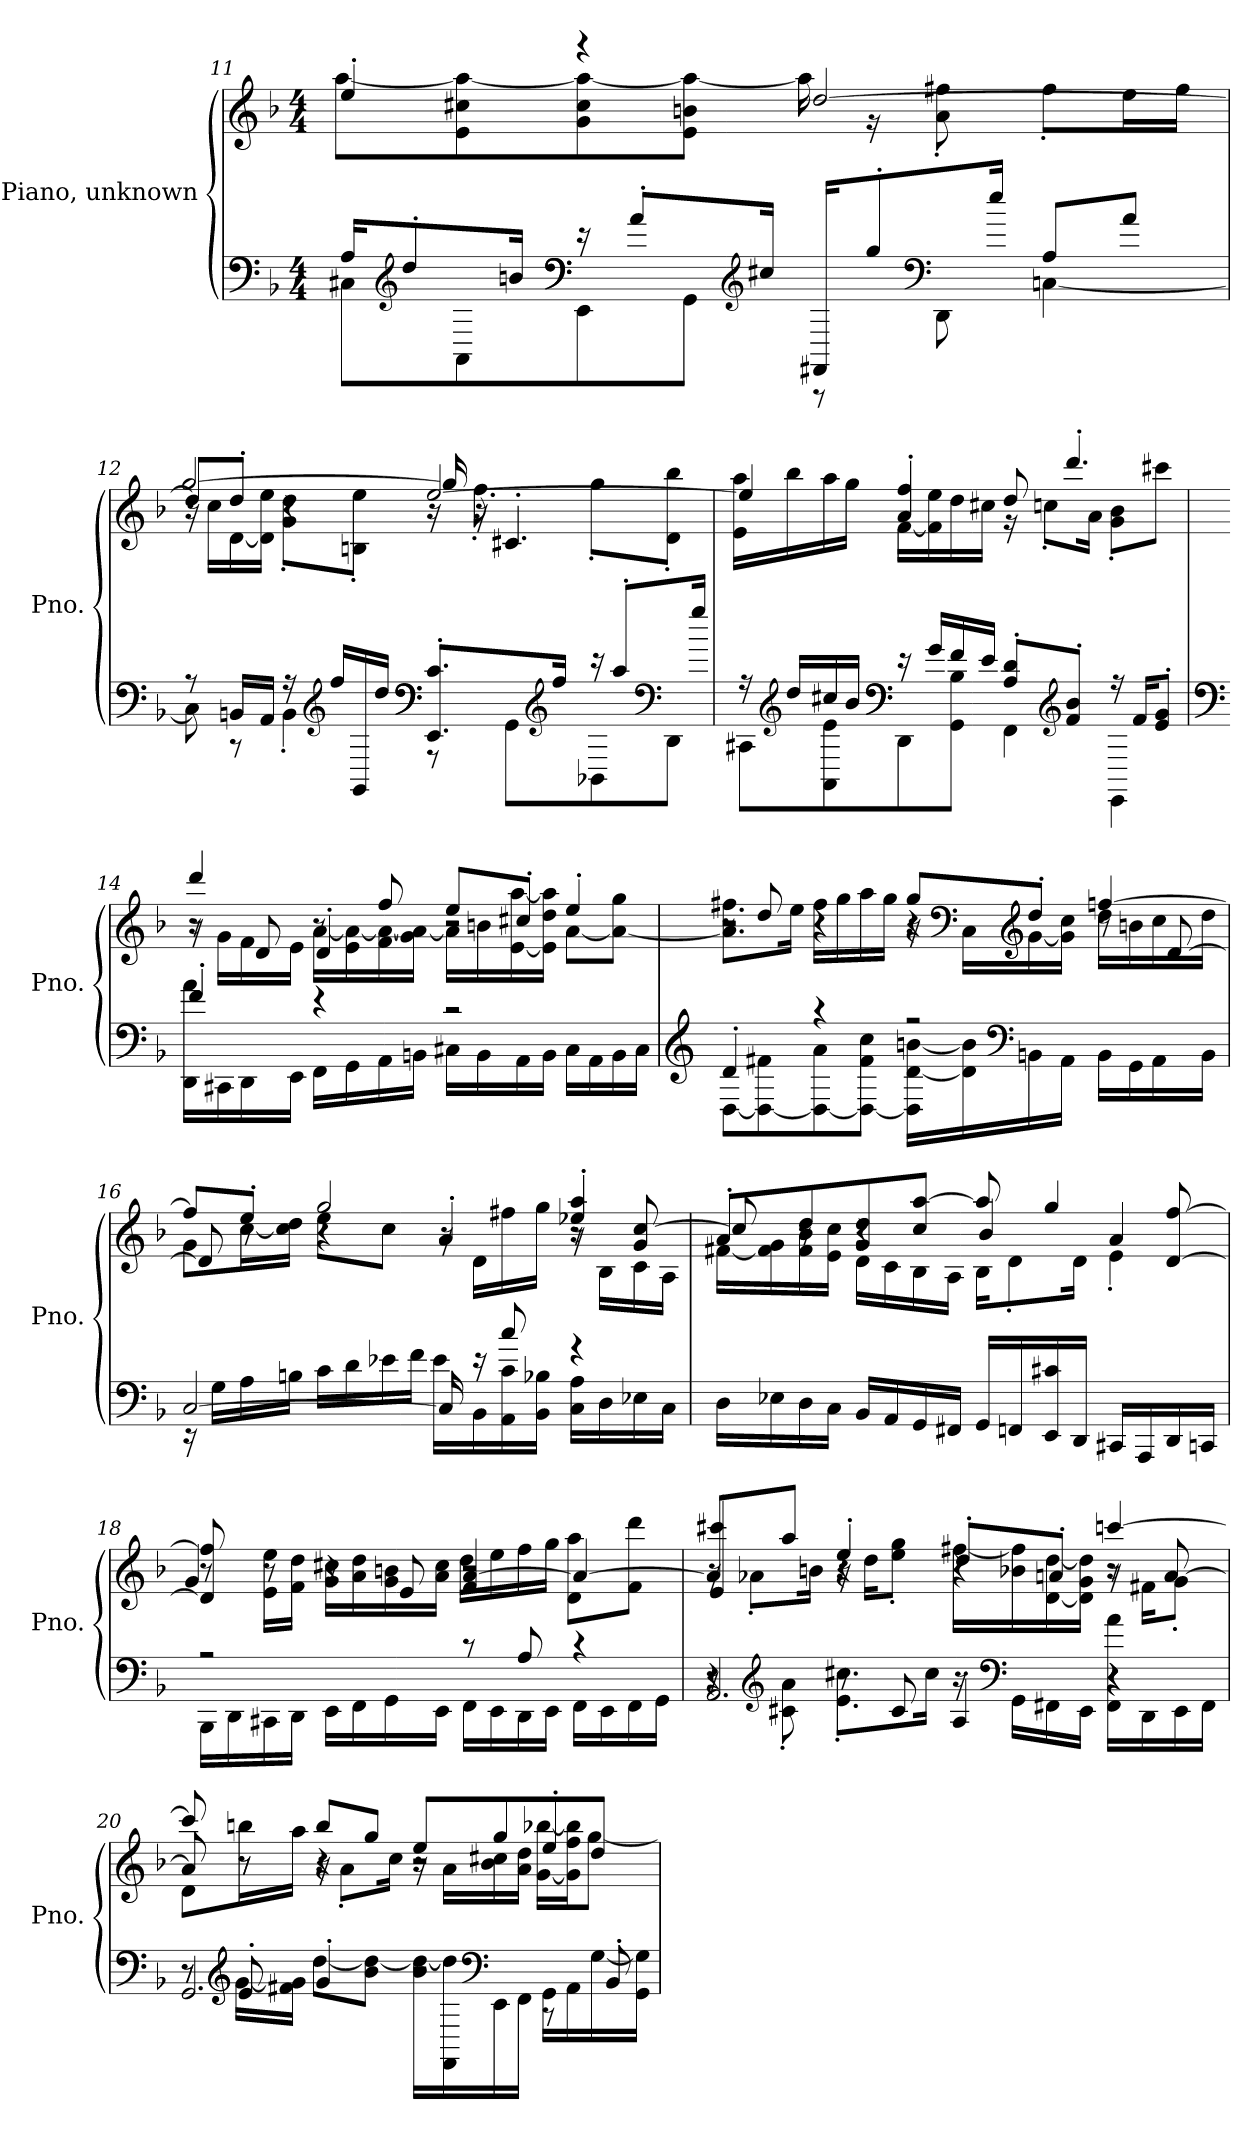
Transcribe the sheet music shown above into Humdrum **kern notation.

**kern	**kern
*part1	*part1
*staff2	*staff1
*I"Piano, unknown	*
*I'Pno.	*
!!LO:LB:g=z
*clefF4	*clefG2
*k[b-]	*k[b-]
*M4/4	*M4/4
=11	=11
*^	*^
16A/KL	8C#X\L	4ee'/	[8aa\L
*clefG2	*	*	*
8dd'/	.	.	.
.	8AA\	.	8e\ 8cc#X\ 8aa\_
16bn/Jk	.	.	.
*clefF4	*	*	*
16r	8EE\	4r	8g\ 8cc#\ 8aa\_
8a'/L	.	.	.
.	8GG\J	.	8e\ 8bn\ 8aa\_J
*clefG2	*	*	*
16cc#X/Jk	.	.	.
16FF#X/KL	8r	[2dd/	16aa\]
8gg'/	.	.	16r
*clefF4	*	*	*
.	8DD\	.	8a\' 8ff#X\'
16ee/Jk	.	.	.
8A/L	[4Cn\	.	8ff#'\L
8a/J	.	.	16ee\L
.	.	.	16ff#\JJ
!!LO:LB:g=z
=12	=12	=12	=12
*	*	*	*^
8r	8C\]	8dd/L]	16r	[2gg/
.	.	.	16cc\LL	.
16BBn/LL	8r	8dd'/J	[16d\	.
16AA/JJ	.	.	16d\] 16ee\JJ	.
16r	4BB'\	4r	8g\' 8dd\'L	.
*clefG2	*	*	*	*
16ff/LL	.	.	.	.
16GG/	.	.	8Bn\' 8ee\'J	.
16dd/JJ	.	.	.	.
*clefF4	*	*	*	*
8.EE/' 8.c/'L	8r	[2ee/	16r	16gg/]
.	.	.	8.ff'\	16r
.	8GG\L	.	.	4.c#X'/
*clefG2	*	*	*	*
16ff/Jk	.	.	.	.
16r	8BB-X\	.	8gg'\L	.
8aa'/L	.	.	.	.
*clefF4	*	*	*	*
.	8DD\J	.	8d\' 8bb-\'J	.
16gg/Jk	.	.	.	.
*	*	*	*v	*v
!!LO:LB:g=z
=13	=13	=13	=13
16r	8CC#X\L	4ee/]	16e\ 16aa\LL
*clefG2	*	*	*
16dd/LL	.	.	16bb-\
16cc#X/	8AA\ 8e\	.	16aa\
16b-/JJ	.	.	16gg\JJ
*clefF4	*	*	*
16r	8DD\	4a/' 4ff/'	[16f\LL
16g/LL	.	.	16f\] 16ee\
16f/	8GG\ 8B-\J	.	16dd\
16e/JJ	.	.	16cc#X\JJ
8A/' 8d/'L	4FF\	8dd/	16r
.	.	.	8ccn'\L
*clefG2	*	*	*
8f/' 8b-/'J	.	4.ddd'/	.
.	.	.	16a\Jk
16r	4EE\	.	8g\' 8b-\'L
16f/KL	.	.	.
8e/' 8g/'J	.	.	8ccc#X\J
*	*	*v	*v
!!LO:LB:g=z
=14	=14	=14
*clefF4	*	*
*	*	*^
*	*	*	*^
4f'/	16DD\ 16a\LL	4ddd/	16r	8r
.	16CC#X\	.	16g\LL	.
.	16DD\	.	16f\	8d/
.	16EE\JJ	.	16e\JJ	.
4r	16FF\LL	8r	[16a\LL	4d'/
.	16GG\	.	16e\ 16a\_	.
.	16AA\	8ff/	16f\ 16a\_	.
.	16BBn\JJ	.	16g\ 16a\_JJ	.
2r	16C#X\LL	8ee/L	16a\LL]	2r
.	16BB\	.	16bn\	.
.	16AA\	8cc#X'/J	[16e\ [16aa\	.
.	16BB\JJ	.	16e\] 16dd\ 16aa\]JJ	.
.	16C#\LL	4ee'/	[8a\L	.
.	16AA\	.	.	.
.	16BB\	.	8a\_ 8gg\J	.
.	16C#\JJ	.	.	.
!!LO:PB:g=z	!!	!!
=15	=15	=15	=15	=15
*clefG2	*	*	*	*
4d'/	[8D\L	8r	8.a\] 8.ff#X\L	2r
.	8D\_ 8f#X\	8dd/	.	.
.	.	.	16ee\Jk	.
4r	8D\_ 8a\	4r	16ff#\LL	.
.	.	.	16gg\	.
.	8D\_ 8f#\ 8cc\J	.	16aa\	.
.	.	.	16gg\JJ	.
2r	16D\] [16d\ [16bn\LL	8gg/L	16r	4r
*	*	*clefF4	*	*
.	16d\] 16b\]	.	16C\LL	.
*clefF4	*	*clefG2	*	*
.	16BBn\	8dd'/J	[16g\	.
.	16AA\JJ	.	16g\] 16cc\JJ	.
.	16BB\LL	[4ffn/	16dd\LL	8r
.	16GG\	.	16bn\	.
.	16AA\	.	16cc\	[8d/
.	16BB\JJ	.	16dd\JJ	.
!!LO:LB:g=z	!!	!!
=16	=16	=16	=16	=16
[2C/	16r	8ff/L]	8g\L	8d/]
.	16G\LL	.	.	.
.	16A\	8ee'/J	[16cc\L	8r
.	16Bn\JJ	.	16cc\] 16dd\JJ	.
.	16c\LL	2gg/	8ee\L	4r
.	16d\	.	.	.
.	16e-X\	.	8cc\J	.
.	16f\JJ	.	.	.
16C/]	16e-\LL	.	16r	4a'/
16r	16BB-\	.	16d\LL	.
8cc/	16AA\ 16c\	.	16ff#X\	.
.	16BB-\ 16B-X\JJ	.	16gg\JJ	.
4r	16C\ 16A\LL	4ee-X/' 4aa/'	16r	8r
.	16D\	.	16B-\LL	.
.	16E-X\	.	16c\	8g/ [8cc/
.	16C\JJ	.	16A\JJ	.
*v	*v	*	*	*
!!LO:LB:g=z	!!	!!
=17	=17	=17	=17
16D\LL	8a'/L	[16f#X\LL	8cc/]
16E-X\	.	16f#\] 16g\	.
16D\	8dd/	16f#\ 16b-\	8r
16C\JJ	.	16e\ 16cc\JJ	.
16BB-/LL	8g/ 8dd/	16d\LL	4r
16AA/	.	16c\	.
16GG/	8cc/ [8aa/J	16B-\	.
16FF#X/JJ	.	16A\JJ	.
16GG/LL	8aa/]	16B-\KL	4b-/
16FFn/	.	8d'\	.
16EE/ 16c#X/	4gg/	.	.
16DD/JJ	.	16d\Jk	.
16CC#X/LL	.	4e'\	4a/
16AAA/	.	.	.
16DD/	[8d/ [8ff/	.	.
16CCn/JJ	.	.	.
=18	=18	=18	=18
*^	*	*	*
2r	16BBB-\LL	8d/] 8ff/]	8r	4g/
.	16DD\	.	.	.
.	16CC#X\	8r	16e\ 16ee\LL	.
.	16DD\JJ	.	16f\ 16dd\JJ	.
.	16EE\LL	4r	16g\ 16cc#X\LL	8r
.	16FF\	.	16a\ 16dd\	.
.	16GG\	.	16g\ 16bn\	8e/
.	16EE\JJ	.	16a\ 16cc#\JJ	.
8r	16FF\LL	4f/ [4a/	16dd\LL	2r
.	16EE\	.	16ee\	.
8A/	16DD\	.	16ff\	.
.	16EE\JJ	.	16gg\JJ	.
4r	16FF\LL	4a/_	8d\ 8aa\L	.
.	16EE\	.	.	.
.	16FF\	.	8f\ 8ddd\J	.
.	16GG\JJ	.	.	.
!!LO:LB:g=z	!!	!!
=19	=19	=19	=19	=19
*	*^	*	*	*
4r	8r	2.AA/	8a/L]	16r	4e/' 4ccc#X/'
.	.	.	.	8a-X'\L	.
*clefG2	*	*	*	*	*
.	8c#X\' 8a\'	.	8aa/J	.	.
.	.	.	.	16bn\Jk	.
8r	8.e\' 8.cc#X\'L	.	4ee'/	16r	4r
.	.	.	.	16dd\KL	.
8c#/	.	.	.	8ee\' 8gg\'J	.
.	16cc#\Jk	.	.	.	.
4A'/	16r	.	4r	[16ff#X\LL	8dd'/L
*clefF4	*	*	*	*	*
.	16GG\LL	.	.	16b-X\ 16ff#\]	.
.	16FF#X\	.	.	[16d\ [16dd\	8an'/J
.	16EE\JJ	.	.	16d\] 16g\ 16dd\]JJ	.
4r	16FF#\ 16a\LL	4r	[4cccn/	16r	8r
.	16DD\	.	.	16f#X\KL	.
.	16EE\	.	.	8g'\J	[8a/
.	16FF#\JJ	.	.	.	.
!!LO:LB:g=z	!!	!!
=20	=20	=20	=20	=20	=20
8r	8r	2.GG/	8ccc/]	8d\L	8a/]
*clefG2	*	*	*	*	*
8e'/	[16g\LL	.	8r	16bbn\L	8r
.	16f#X\ 16g\]JJ	.	.	16aa\JJ	.
4g'/	[8dd\L	.	8bb/L	16r	4r
.	.	.	.	8a'\L	.
.	8b-\ 8dd\_J	.	8gg/J	.	.
.	.	.	.	16cc\Jk	.
2r	16b-\ 16dd\_LL	.	8ee/L	16r	2r
.	16FF\ 16dd\]	.	.	16a\LL	.
*clefF4	*	*	*	*	*
.	16EE\	.	8gg/	16b-\ 16cc#X\	.
.	16FF\JJ	.	.	16a\ 16dd\JJ	.
.	16GG\LL	8r	8ee'/	[16g\ [16bb-X\LL	.
.	16AA\	.	.	16g\] 16ff\ 16bb-\]J	.
.	[16G\	8BB-'/	8dd/J	[8gg\J	.
.	16GG\ 16G\]JJ	.	.	.	.
*v	*v	*v	*	*	*
*	*v	*v	*v
=	=
*-	*-
